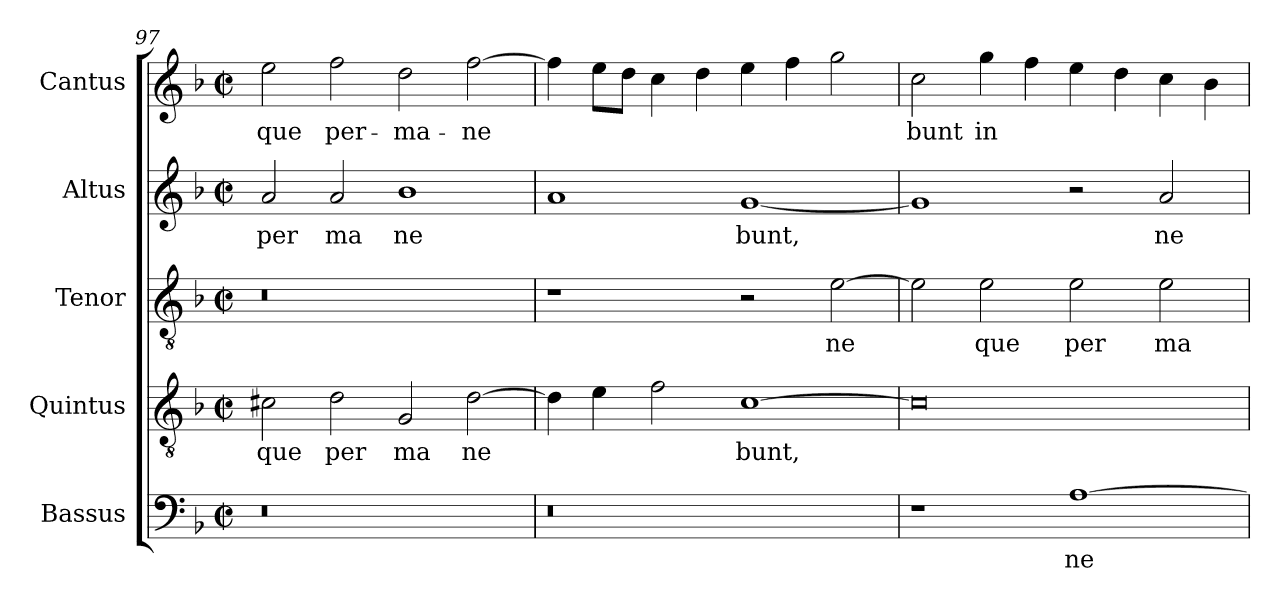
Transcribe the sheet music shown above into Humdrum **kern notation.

**kern	**text	**kern	**text	**kern	**text	**kern	**text	**kern	**text
*part5	*part5	*part4	*part4	*part3	*part3	*part2	*part2	*part1	*part1
*staff5	*staff5	*staff4	*staff4	*staff3	*staff3	*staff2	*staff2	*staff1	*staff1
*I"Bassus	*	*I"Quintus	*	*I"Tenor	*	*I"Altus	*	*I"Cantus	*
!!LO:PB:g=z
*clefF4	*	*clefGv2	*	*clefGv2	*	*clefG2	*	*clefG2	*
*k[b-]	*	*k[b-]	*	*k[b-]	*	*k[b-]	*	*k[b-]	*
*F:	*	*F:	*	*F:	*	*F:	*	*F:	*
*M2/2	*	*M2/2	*	*M2/2	*	*M2/2	*	*M2/2	*
*met(c|)	*	*met(c|)	*	*met(c|)	*	*met(c|)	*	*met(c|)	*
=97	=97	=97	=97	=97	=97	=97	=97	=97	=97
!	!	!	!LO:LY:b	!	!	!	!LO:LY:b	!	!LO:LY:b:cj
0r	.	2c#X\	que	0r	.	2a/	per	2ee\	que
!	!	!	!LO:LY:b	!	!	!	!LO:LY:b	!	!LO:LY:b:cj
.	.	2d\	per	.	.	2a/	ma	2ff\	per-
!	!	!	!LO:LY:b	!	!	!	!LO:LY:b	!	!LO:LY:b:cj
.	.	2G/	ma	.	.	1b-	ne	2dd\	-ma-
!	!	!	!LO:LY:b	!	!	!	!	!	!LO:LY:b:cj
.	.	[>2d\	ne	.	.	.	.	[>2ff\	-ne-
=98	=98	=98	=98	=98	=98	=98	=98	=98	=98
!	!	!	!LO:LY:b	!	!	!	!LO:LY:b	!	!LO:LY:b:cj
0r	.	4d\]	.	1r	.	1a	.	4ff\]	--
!	!	!	!LO:LY:b	!	!	!	!	!	!LO:LY:b:cj
.	.	4e\	.	.	.	.	.	8ee\L	--
!	!	!	!	!	!	!	!	!	!LO:LY:b:cj
.	.	.	.	.	.	.	.	8dd\J	--
!	!	!	!LO:LY:b	!	!	!	!	!	!LO:LY:b:cj
.	.	2f\	.	.	.	.	.	4cc\	--
!	!	!	!	!	!	!	!	!	!LO:LY:b:cj
.	.	.	.	.	.	.	.	4dd\	--
!	!	!	!LO:LY:b	!	!	!	!LO:LY:b	!	!LO:LY:b:cj
.	.	[>1c	bunt,	2r	.	[<1g	bunt,	4ee\	--
!	!	!	!	!	!	!	!	!	!LO:LY:b:cj
.	.	.	.	.	.	.	.	4ff\	--
!	!	!	!	!	!LO:LY:b	!	!	!	!LO:LY:b:cj
.	.	.	.	[>2e\	ne	.	.	2gg\	--
=99	=99	=99	=99	=99	=99	=99	=99	=99	=99
!	!	!	!LO:LY:b	!	!LO:LY:b	!	!LO:LY:b	!	!LO:LY:b:cj
1r	.	0c]	.	2e\]	.	1g]	.	2cc\	-bunt
!	!	!	!	!	!LO:LY:b	!	!	!	!LO:LY:b:cj
.	.	.	.	2e\	que	.	.	4gg\	in-
!	!	!	!	!	!	!	!	!	!LO:LY:b:cj
.	.	.	.	.	.	.	.	4ff\	--
!	!LO:LY:b:cj	!	!	!	!LO:LY:b	!	!	!	!LO:LY:b:cj
[>1A	ne	.	.	2e\	per	2r	.	4ee\	--
!	!	!	!	!	!	!	!	!	!LO:LY:b:cj
.	.	.	.	.	.	.	.	4dd\	--
!	!	!	!	!	!LO:LY:b	!	!LO:LY:b	!	!LO:LY:b:cj
.	.	.	.	2e\	ma	2a/	ne	4cc\	--
!	!	!	!	!	!	!	!	!	!LO:LY:b:cj
.	.	.	.	.	.	.	.	4b-\	--
=	=	=	=	=	=	=	=	=	=
*-	*-	*-	*-	*-	*-	*-	*-	*-	*-
